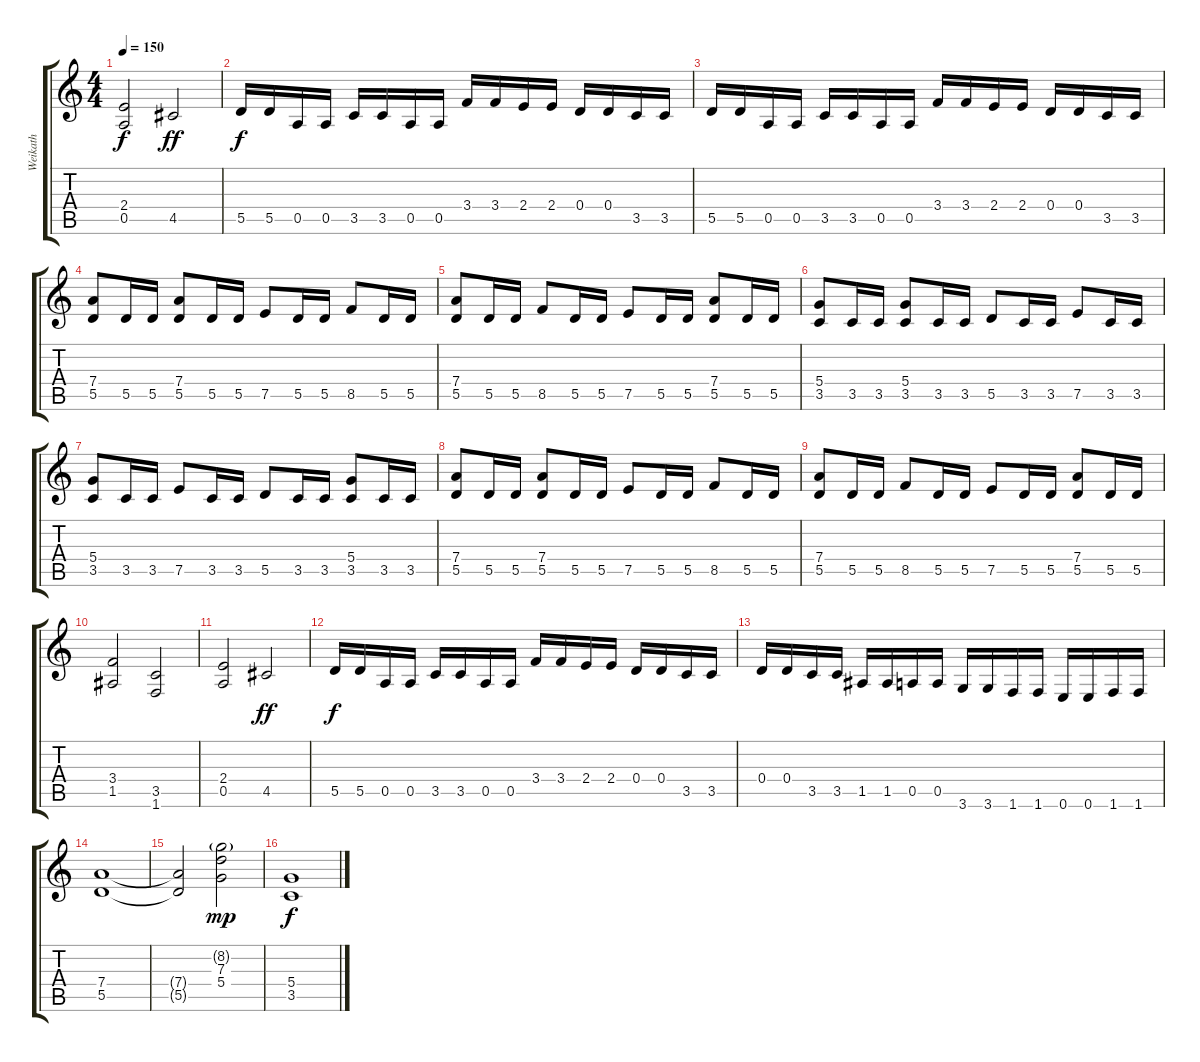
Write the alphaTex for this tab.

\track ("Weikath" "Weikath") {instrument overdrivenguitar}
\staff {score tabs}
\tuning (E4 B3 G3 D3 A2 E2) {hide}
\ts (4 4)
\tempo 150
\clef g2
\ks c
(2.4 0.5).2{dy f} 4.5.2{dy ff} |
5.5.16{dy f} 5.5.16 0.5.16 0.5.16 3.5.16 3.5.16 0.5.16 0.5.16 3.4.16 3.4.16 2.4.16 2.4.16 0.4.16 0.4.16 3.5.16 3.5.16 |
5.5.16 5.5.16 0.5.16 0.5.16 3.5.16 3.5.16 0.5.16 0.5.16 3.4.16 3.4.16 2.4.16 2.4.16 0.4.16 0.4.16 3.5.16 3.5.16 |
(7.4 5.5).8 5.5.16 5.5.16 (7.4 5.5).8 5.5.16 5.5.16 7.5.8 5.5.16 5.5.16 8.5.8 5.5.16 5.5.16 |
(7.4 5.5).8 5.5.16 5.5.16 8.5.8 5.5.16 5.5.16 7.5.8 5.5.16 5.5.16 (7.4 5.5).8 5.5.16 5.5.16 |
(5.4 3.5).8 3.5.16 3.5.16 (5.4 3.5).8 3.5.16 3.5.16 5.5.8 3.5.16 3.5.16 7.5.8 3.5.16 3.5.16 |
(5.4 3.5).8 3.5.16 3.5.16 7.5.8 3.5.16 3.5.16 5.5.8 3.5.16 3.5.16 (5.4 3.5).8 3.5.16 3.5.16 |
(7.4 5.5).8 5.5.16 5.5.16 (7.4 5.5).8 5.5.16 5.5.16 7.5.8 5.5.16 5.5.16 8.5.8 5.5.16 5.5.16 |
(7.4 5.5).8 5.5.16 5.5.16 8.5.8 5.5.16 5.5.16 7.5.8 5.5.16 5.5.16 (7.4 5.5).8 5.5.16 5.5.16 |
(3.4 1.5).2 (3.5 1.6).2 |
(2.4 0.5).2 4.5.2{dy ff} |
5.5.16{dy f} 5.5.16 0.5.16 0.5.16 3.5.16 3.5.16 0.5.16 0.5.16 3.4.16 3.4.16 2.4.16 2.4.16 0.4.16 0.4.16 3.5.16 3.5.16 |
0.4.16 0.4.16 3.5.16 3.5.16 1.5.16 1.5.16 0.5.16 0.5.16 3.6.16 3.6.16 1.6.16 1.6.16 0.6.16 0.6.16 1.6.16 1.6.16 |
(7.4 5.5).1 |
(7.4{t} 5.5{t}).2 (8.2{g} 7.3 5.4).2{dy mp} |
(5.4 3.5).1{dy f}
